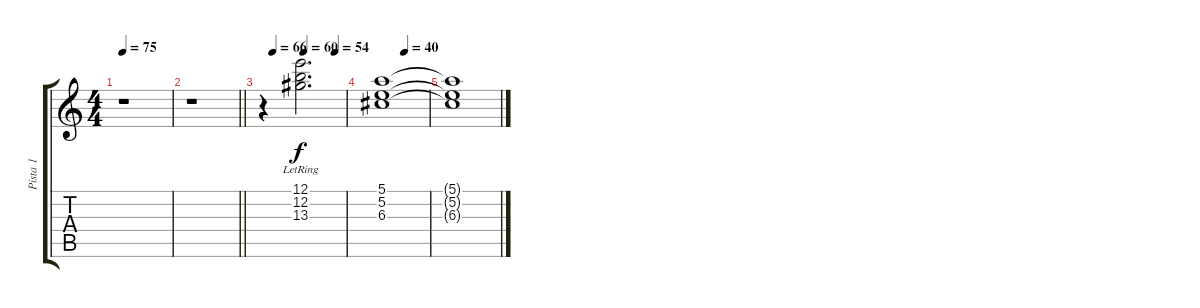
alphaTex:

\track ("Pista 1" "Pista 1") {instrument acousticguitarsteel}
\staff {score tabs}
\tuning (E4 B3 G3 D3 A2 E2) {hide}
\ts (4 4)
\tempo 75
\clef g2
\ks c
r.1{dy f} |
\barLineRight lightlight
r.1 |
\tempo (66 0.125)
\tempo (60 0.5)
\tempo (54 0.875)
r.4 (12.1 12.2 13.3{lr}).2{d} |
\tempo (40 0.5)
(5.1 5.2 6.3).1 |
(5.1{t} 5.2{t} 6.3{t}).1
